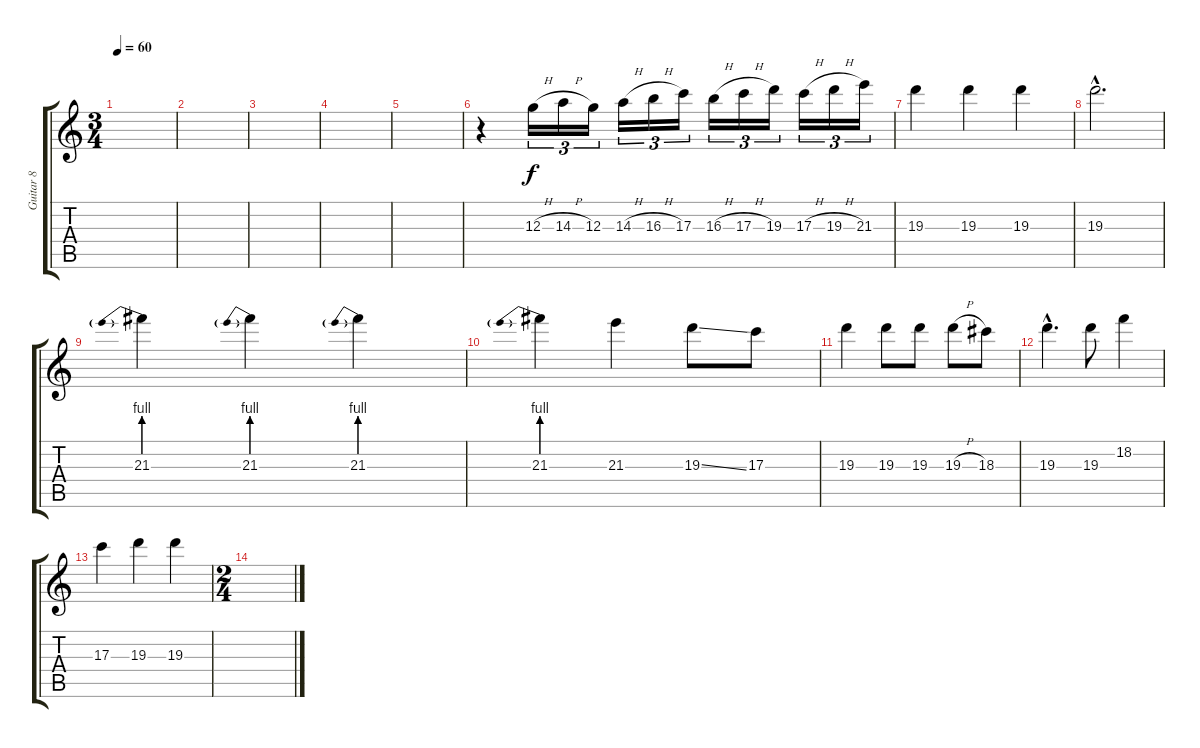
\track ("Guitar 8" "Guitar 8") {instrument distortionguitar}
\staff {score tabs}
\tuning (E4 B3 G3 D3 A2 E2) {hide}
\ts (3 4)
\tempo 60
\clef g2
\ks c
|
|
|
|
|
r.4 12.3{h}.16{tu (3 2)} 14.3{h}.16{tu (3 2)} 12.3.16{tu (3 2)} 14.3{h}.16{tu (3 2)} 16.3{h}.16{tu (3 2)} 17.3.16{tu (3 2)} 16.3{h}.16{tu (3 2)} 17.3{h}.16{tu (3 2)} 19.3.16{tu (3 2)} 17.3{h}.16{tu (3 2)} 19.3{h}.16{tu (3 2)} 21.3.16{tu (3 2)} |
19.3.4 19.3.4 19.3.4 |
19.3{hac}.2{d} |
21.3{be (prebend 0 4 60 4)}.4 21.3{be (prebend 0 4 60 4)}.4 21.3{be (prebend 0 4 60 4)}.4 |
21.3{be (prebend 0 4 60 4)}.4 21.3.4 19.3{ss}.8 17.3.8 |
19.3.4 19.3.8 19.3.8 19.3{h}.8 18.3.8 |
19.3{hac}.4{d} 19.3.8 18.2.4 |
17.3.4 19.3.4 19.3.4 |
\ts (2 4)
